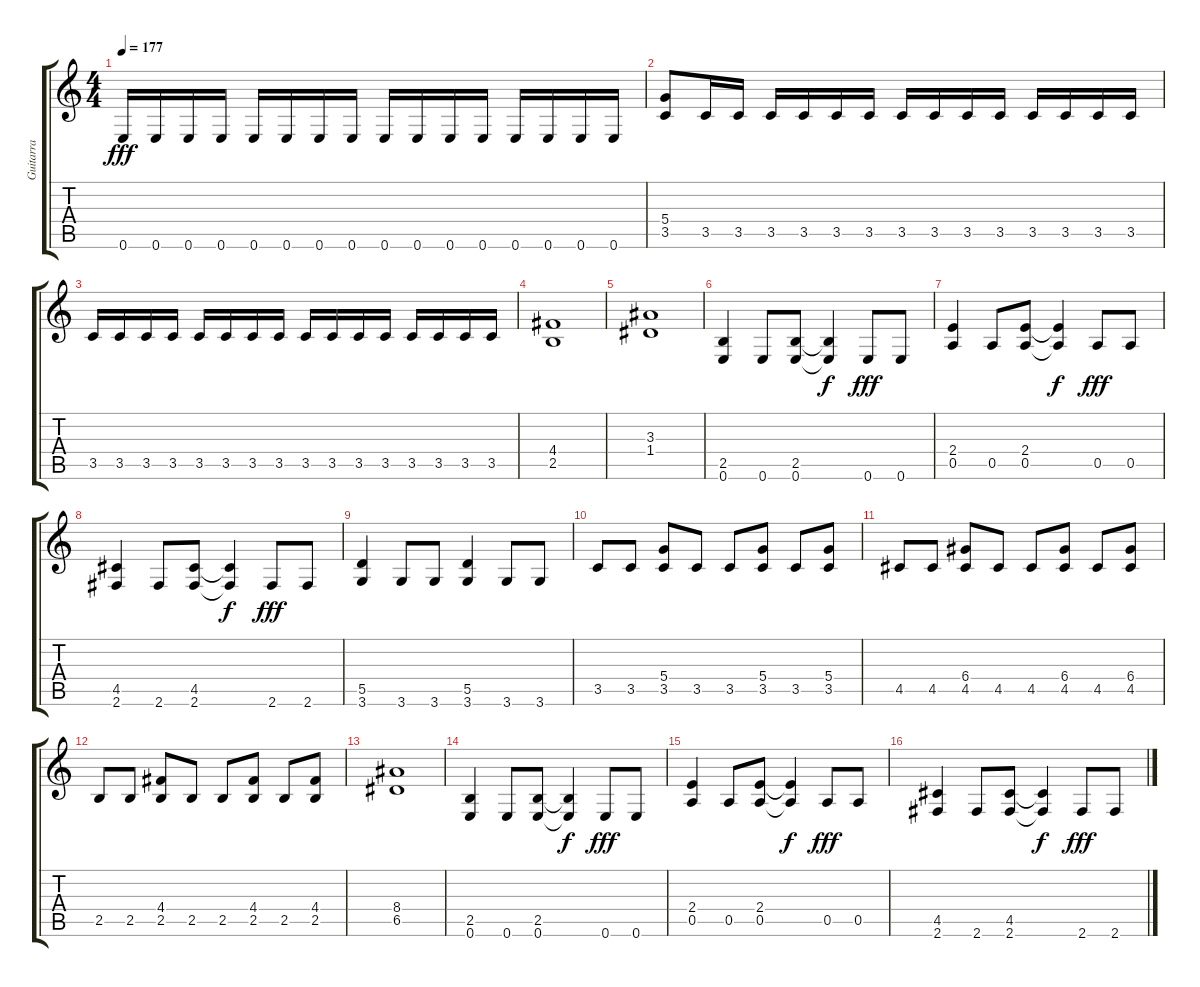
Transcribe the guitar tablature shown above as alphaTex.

\track ("Guitarra" "Guitarra") {instrument distortionguitar}
\staff {score tabs}
\tuning (E4 B3 G3 D3 A2 E2) {hide}
\ts (4 4)
\tempo 177
\clef g2
\ks c
0.6.16{dy fff} 0.6.16 0.6.16 0.6.16 0.6.16 0.6.16 0.6.16 0.6.16 0.6.16 0.6.16 0.6.16 0.6.16 0.6.16 0.6.16 0.6.16 0.6.16 |
(5.4 3.5).8 3.5.16 3.5.16 3.5.16 3.5.16 3.5.16 3.5.16 3.5.16 3.5.16 3.5.16 3.5.16 3.5.16 3.5.16 3.5.16 3.5.16 |
3.5.16 3.5.16 3.5.16 3.5.16 3.5.16 3.5.16 3.5.16 3.5.16 3.5.16 3.5.16 3.5.16 3.5.16 3.5.16 3.5.16 3.5.16 3.5.16 |
(4.4 2.5).1 |
(3.3 1.4).1 |
(2.5 0.6).4 0.6.8 (2.5 0.6).8 (2.5{t} 0.6{t}).4{dy f} 0.6.8{dy fff} 0.6.8 |
(2.4 0.5).4 0.5.8 (2.4 0.5).8 (2.4{t} 0.5{t}).4{dy f} 0.5.8{dy fff} 0.5.8 |
(4.5 2.6).4 2.6.8 (4.5 2.6).8 (4.5{t} 2.6{t}).4{dy f} 2.6.8{dy fff} 2.6.8 |
(5.5 3.6).4 3.6.8 3.6.8 (5.5 3.6).4 3.6.8 3.6.8 |
3.5.8 3.5.8 (5.4 3.5).8 3.5.8 3.5.8 (5.4 3.5).8 3.5.8 (5.4 3.5).8 |
4.5.8 4.5.8 (6.4 4.5).8 4.5.8 4.5.8 (6.4 4.5).8 4.5.8 (6.4 4.5).8 |
2.5.8 2.5.8 (4.4 2.5).8 2.5.8 2.5.8 (4.4 2.5).8 2.5.8 (4.4 2.5).8 |
(8.4 6.5).1 |
(2.5 0.6).4 0.6.8 (2.5 0.6).8 (2.5{t} 0.6{t}).4{dy f} 0.6.8{dy fff} 0.6.8 |
(2.4 0.5).4 0.5.8 (2.4 0.5).8 (2.4{t} 0.5{t}).4{dy f} 0.5.8{dy fff} 0.5.8 |
(4.5 2.6).4 2.6.8 (4.5 2.6).8 (4.5{t} 2.6{t}).4{dy f} 2.6.8{dy fff} 2.6.8
